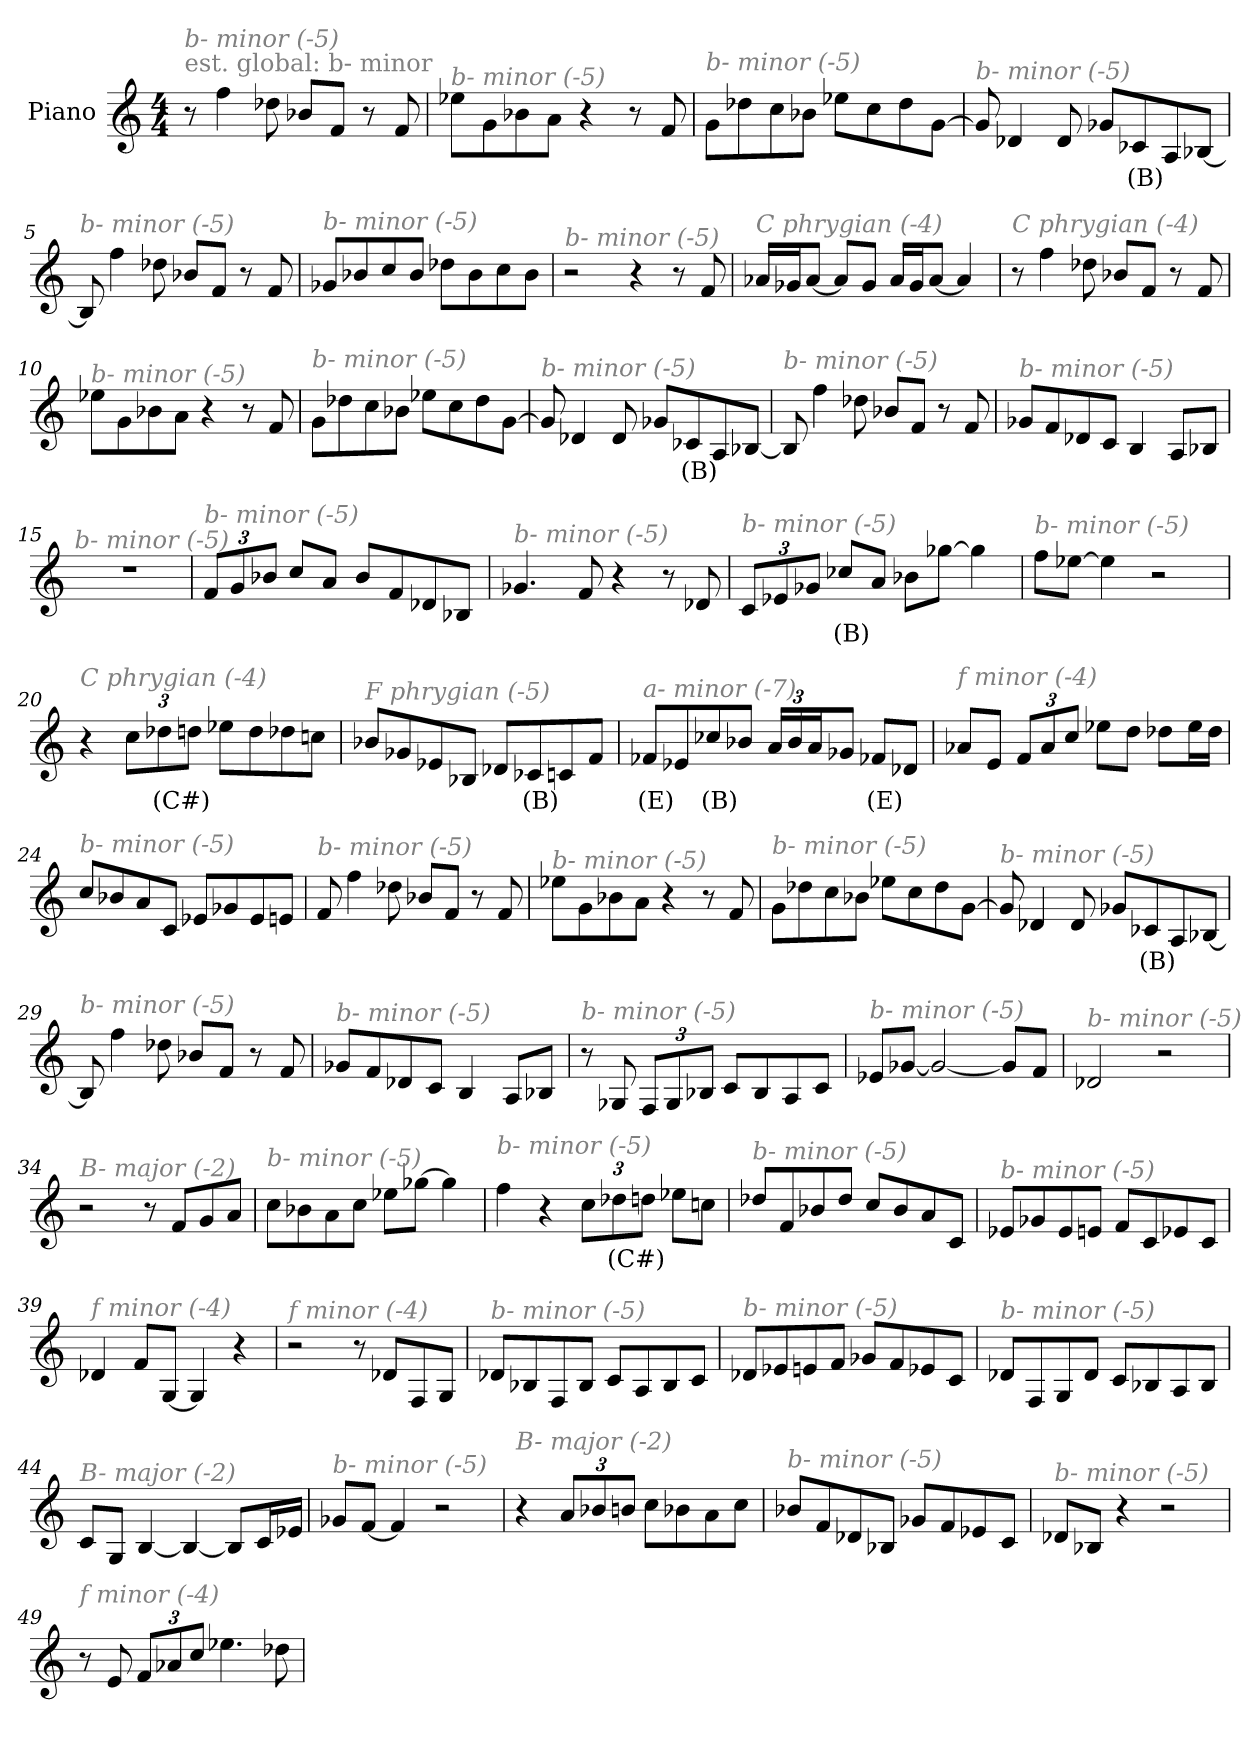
**kern	**text
*part1	*part1
*staff1	*staff1
*I"Piano	*
*I'Pno	*
*clefG2	*
*k[]	*
*M4/4	*
*MM260	*
=1	=1
!LO:TX:a:color=#808080:t=est. global&colon; b- minor	!
!LO:TX:i:color=#808080:t=b- minor (-5)	!
8r	.
4ff\	.
8dd-X\	.
8b-X/L	.
8f/J	.
8r	.
8f/	.
=2	=2
!LO:TX:i:color=#808080:t=b- minor (-5)	!
8ee-X\L	.
8g\	.
8b-X\	.
8a\J	.
4r	.
8r	.
8f/	.
=3	=3
!LO:TX:i:color=#808080:t=b- minor (-5)	!
8g\L	.
8dd-X\	.
8cc\	.
8b-X\J	.
8ee-X\L	.
8cc\	.
8dd-\	.
[8g\J	.
=4	=4
!LO:TX:i:color=#808080:t=b- minor (-5)	!
8g/]	.
4d-X/	.
8d-/	.
8g-X/L	.
8c-Xi/	(B)
8A/	.
[8B-X/J	.
!!LO:LB:g=z
=5	=5
!LO:TX:i:color=#808080:t=b- minor (-5)	!
8B-/]	.
4ff\	.
8dd-X\	.
8b-X/L	.
8f/J	.
8r	.
8f/	.
=6	=6
!LO:TX:i:color=#808080:t=b- minor (-5)	!
8g-X/L	.
8b-X/	.
8cc/	.
8b-/J	.
8dd-X\L	.
8b-\	.
8cc\	.
8b-\J	.
=7	=7
!LO:TX:i:color=#808080:t=b- minor (-5)	!
2r	.
4r	.
8r	.
8f/	.
=8	=8
!LO:TX:i:color=#808080:t=C phrygian (-4)	!
16a-X/LL	.
16g-X/J	.
[8a-/J	.
8a-/L]	.
8g-/J	.
16a-/LL	.
16g-/J	.
[8a-/J	.
4a-/]	.
!!LO:LB:g=z
=9	=9
!LO:TX:i:color=#808080:t=C phrygian (-4)	!
8r	.
4ff\	.
8dd-X\	.
8b-X/L	.
8f/J	.
8r	.
8f/	.
=10	=10
!LO:TX:i:color=#808080:t=b- minor (-5)	!
8ee-X\L	.
8g\	.
8b-X\	.
8a\J	.
4r	.
8r	.
8f/	.
=11	=11
!LO:TX:i:color=#808080:t=b- minor (-5)	!
8g\L	.
8dd-X\	.
8cc\	.
8b-X\J	.
8ee-X\L	.
8cc\	.
8dd-\	.
[8g\J	.
=12	=12
!LO:TX:i:color=#808080:t=b- minor (-5)	!
8g/]	.
4d-X/	.
8d-/	.
8g-X/L	.
8c-Xi/	(B)
8A/	.
[8B-X/J	.
!!LO:LB:g=z
=13	=13
!LO:TX:i:color=#808080:t=b- minor (-5)	!
8B-/]	.
4ff\	.
8dd-X\	.
8b-X/L	.
8f/J	.
8r	.
8f/	.
=14	=14
!LO:TX:i:color=#808080:t=b- minor (-5)	!
8g-X/L	.
8f/	.
8d-X/	.
8c/J	.
4Bj/	.
8A/L	.
8B-X/J	.
=15	=15
!LO:TX:i:color=#808080:t=b- minor (-5)	!
1r	.
=16	=16
*Xbrackettup	*
!LO:TX:i:color=#808080:t=b- minor (-5)	!
12f/L	.
12g/	.
12b-X/J	.
8cc/L	.
8a/J	.
8b-/L	.
8f/	.
8d-X/	.
8B-X/J	.
=17	=17
!LO:TX:i:color=#808080:t=b- minor (-5)	!
4.g-X/	.
8f/	.
4r	.
8r	.
8d-X/	.
!!LO:LB:g=z
=18	=18
!LO:TX:i:color=#808080:t=b- minor (-5)	!
12c/L	.
12e-X/	.
12g-X/J	.
8cc-Xi/L	(B)
8a/J	.
8b-X\L	.
[8gg-X\J	.
4gg-\]	.
=19	=19
!LO:TX:i:color=#808080:t=b- minor (-5)	!
8ff\L	.
[8ee-X\J	.
4ee-\]	.
2r	.
=20	=20
!LO:TX:i:color=#808080:t=C phrygian (-4)	!
4r	.
12cc\L	.
12dd-Xi\	(C#)
12dd\J	.
8ee-X\L	.
8dd\	.
8dd-X\	.
8ccn\J	.
=21	=21
!LO:TX:i:color=#808080:t=F phrygian (-5)	!
8b-X/L	.
8g-X/	.
8e-X/	.
8B-X/J	.
8d-X/L	.
8c-Xi/	(B)
8c/	.
8f/J	.
!!LO:LB:g=z
=22	=22
!LO:TX:i:color=#808080:t=a- minor (-7)	!
8f-Xi/L	(E)
8e-X/	.
8cc-Xi/	(B)
8b-X/J	.
24a/LL	.
24b-/	.
24a/J	.
8g-X/J	.
8f-Xi/L	(E)
8d-X/J	.
=23	=23
!LO:TX:i:color=#808080:t=f minor (-4)	!
8a-X/L	.
8e/J	.
12f/L	.
12a-/	.
12cc/J	.
8ee-X\L	.
8dd\J	.
8dd-X\L	.
16ee-\L	.
16dd-\JJ	.
=24	=24
!LO:TX:i:color=#808080:t=b- minor (-5)	!
8cc/L	.
8b-X/	.
8a/	.
8c/J	.
8e-X/L	.
8g-X/	.
8e-/	.
8en/J	.
=25	=25
!LO:TX:i:color=#808080:t=b- minor (-5)	!
8f/	.
4ff\	.
8dd-X\	.
8b-X/L	.
8f/J	.
8r	.
8f/	.
!!LO:LB:g=z
=26	=26
!LO:TX:i:color=#808080:t=b- minor (-5)	!
8ee-X\L	.
8g\	.
8b-X\	.
8a\J	.
4r	.
8r	.
8f/	.
=27	=27
!LO:TX:i:color=#808080:t=b- minor (-5)	!
8g\L	.
8dd-X\	.
8cc\	.
8b-X\J	.
8ee-X\L	.
8cc\	.
8dd-\	.
[8g\J	.
=28	=28
!LO:TX:i:color=#808080:t=b- minor (-5)	!
8g/]	.
4d-X/	.
8d-/	.
8g-X/L	.
8c-Xi/	(B)
8A/	.
[8B-X/J	.
=29	=29
!LO:TX:i:color=#808080:t=b- minor (-5)	!
8B-/]	.
4ff\	.
8dd-X\	.
8b-X/L	.
8f/J	.
8r	.
8f/	.
!!LO:LB:g=z
=30	=30
!LO:TX:i:color=#808080:t=b- minor (-5)	!
8g-X/L	.
8f/	.
8d-X/	.
8c/J	.
4Bj/	.
8A/L	.
8B-X/J	.
=31	=31
!LO:TX:i:color=#808080:t=b- minor (-5)	!
8r	.
8G-X/	.
12F/L	.
12G-/	.
12B-X/J	.
8c/L	.
8B-/	.
8A/	.
8c/J	.
=32	=32
!LO:TX:i:color=#808080:t=b- minor (-5)	!
8e-X/L	.
[8g-X/J	.
2g-/_	.
8g-/L]	.
8f/J	.
=33	=33
!LO:TX:i:color=#808080:t=b- minor (-5)	!
2d-X/	.
2r	.
=34	=34
!LO:TX:i:color=#808080:t=B- major (-2)	!
2r	.
8r	.
8f/L	.
8g/	.
8a/J	.
!!LO:LB:g=z
=35	=35
!LO:TX:i:color=#808080:t=b- minor (-5)	!
8cc\L	.
8b-X\	.
8a\	.
8cc\J	.
8ee-X\L	.
[8gg-X\J	.
4gg-\]	.
=36	=36
!LO:TX:i:color=#808080:t=b- minor (-5)	!
4ff\	.
4r	.
12cc\L	.
12dd-Xi\	(C#)
12dd\J	.
8ee-X\L	.
8ccn\J	.
=37	=37
!LO:TX:i:color=#808080:t=b- minor (-5)	!
8dd-X/L	.
8f/	.
8b-X/	.
8dd-/J	.
8cc/L	.
8b-/	.
8a/	.
8c/J	.
=38	=38
!LO:TX:i:color=#808080:t=b- minor (-5)	!
8e-X/L	.
8g-X/	.
8e-/	.
8en/J	.
8f/L	.
8c/	.
8e-X/	.
8c/J	.
!!LO:LB:g=z
=39	=39
!LO:TX:i:color=#808080:t=f minor (-4)	!
4d-X/	.
8f/L	.
[8G/J	.
4G/]	.
4r	.
=40	=40
!LO:TX:i:color=#808080:t=f minor (-4)	!
2r	.
8r	.
8d-X/L	.
8F/	.
8G/J	.
=41	=41
!LO:TX:i:color=#808080:t=b- minor (-5)	!
8d-X/L	.
8B-X/	.
8F/	.
8B-/J	.
8c/L	.
8A/	.
8B-/	.
8c/J	.
=42	=42
!LO:TX:i:color=#808080:t=b- minor (-5)	!
8d-X/L	.
8e-X/	.
8en/	.
8f/J	.
8g-X/L	.
8f/	.
8e-X/	.
8c/J	.
=43	=43
!LO:TX:i:color=#808080:t=b- minor (-5)	!
8d-X/L	.
8F/	.
8G/	.
8d-/J	.
8c/L	.
8B-X/	.
8A/	.
8B-/J	.
!!LO:PB:g=z
=44	=44
!LO:TX:i:color=#808080:t=B- major (-2)	!
8c/L	.
8G/J	.
[4B/	.
4B/_	.
8B/L]	.
16c/L	.
16e-X/JJ	.
=45	=45
!LO:TX:i:color=#808080:t=b- minor (-5)	!
8g-X/L	.
[8f/J	.
4f/]	.
2r	.
=46	=46
!LO:TX:i:color=#808080:t=B- major (-2)	!
4r	.
12a/L	.
12b-X/	.
12bn/J	.
8cc\L	.
8b-X\	.
8a\	.
8cc\J	.
=47	=47
!LO:TX:i:color=#808080:t=b- minor (-5)	!
8b-X/L	.
8f/	.
8d-X/	.
8B-X/J	.
8g-X/L	.
8f/	.
8e-X/	.
8c/J	.
!!LO:LB:g=z
=48	=48
!LO:TX:i:color=#808080:t=b- minor (-5)	!
8d-X/L	.
8B-X/J	.
4r	.
2r	.
=49	=49
!LO:TX:i:color=#808080:t=f minor (-4)	!
8r	.
8e/	.
12f/L	.
12a-X/	.
12cc/J	.
4.ee-X\	.
8dd-X\	.
=	=
*-	*-
